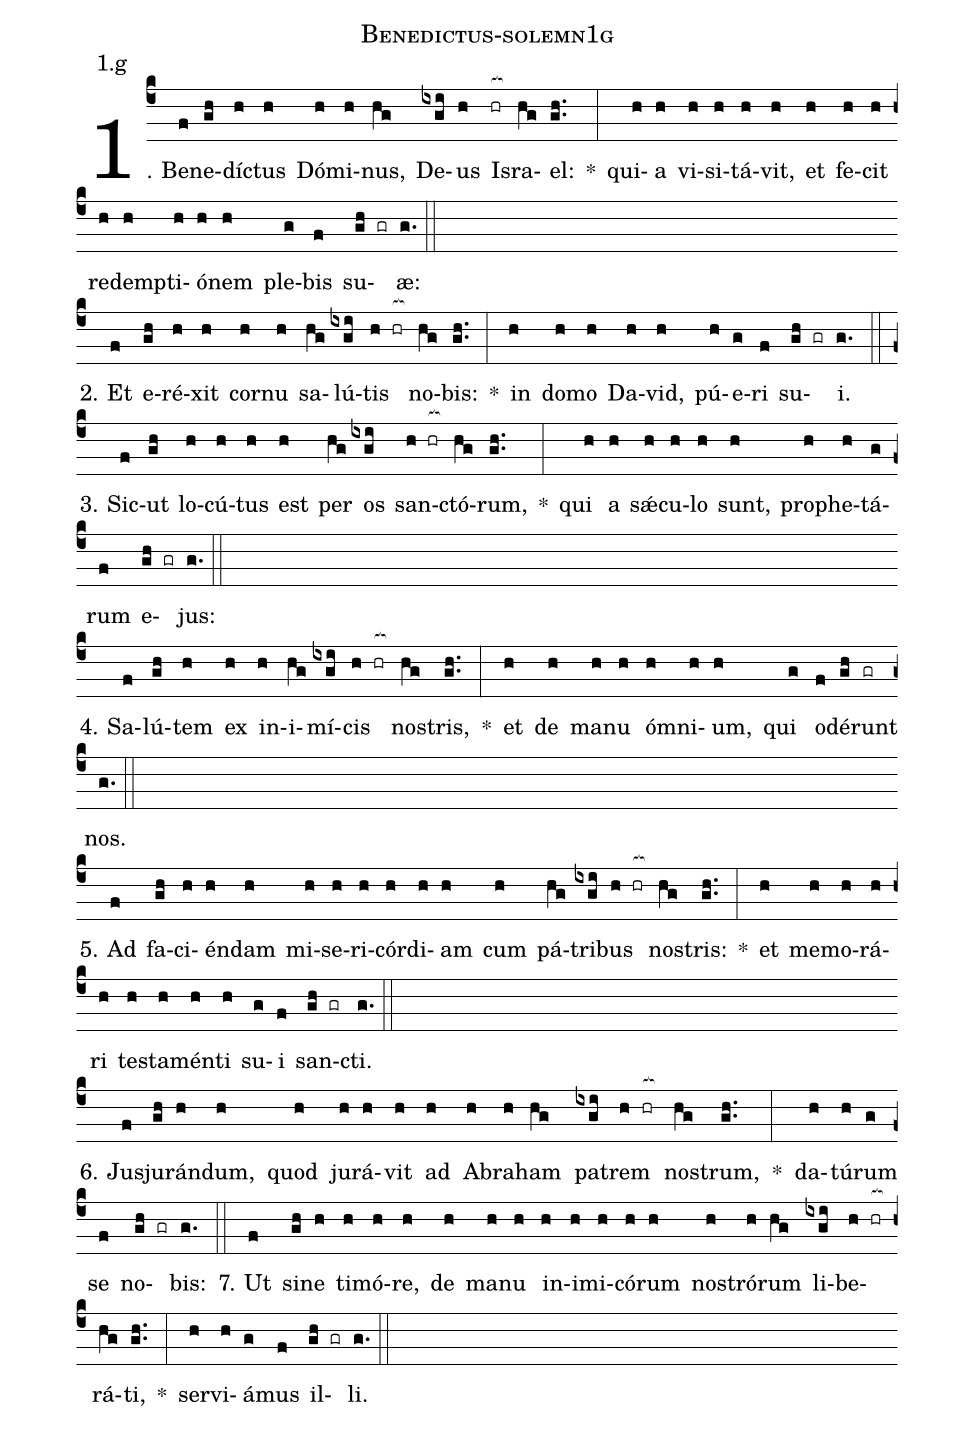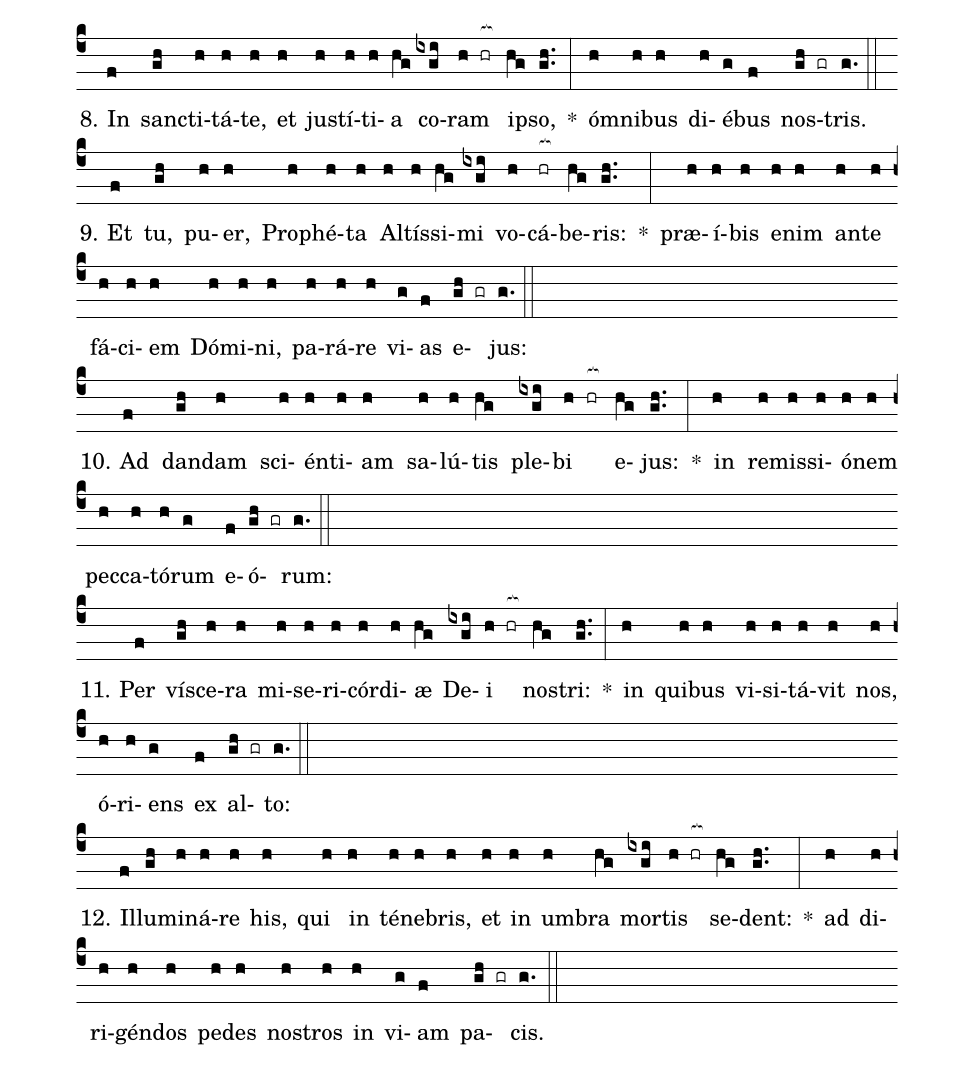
name: Benedictus-solemn1g;
annotation: 1.g;
%%
(c4)1. Be(f)ne(gh)dí(h)ctus(h) Dó(h)mi(h)nus,(hg) De(ixgi)us(h) Is(hr[ocb:1{])ra(hg[ocb:0}])el:(gh..) *(:) qui(h)a(h) vi(h)si(h)tá(h)vit,(h) et(h) fe(h)cit(h) red(h)emp(h)ti(h)ó(h)nem(h) ple(g)bis(f) su(gh gr)æ:(g.) (::) (Z-)
2. Et(f) e(gh)ré(h)xit(h) cor(h)nu(h) sa(hg)lú(ixgi)tis(h hr[ocb:1{]) no(hg[ocb:0}])bis:(gh..) *(:) in(h) do(h)mo(h) Da(h)vid,(h) pú(h)e(g)ri(f) su(gh gr)i.(g.) (::)
3. Sic(f)ut(gh) lo(h)cú(h)tus(h) est(h) per(hg) os(ixgi) san(h hr[ocb:1{])ctó(hg[ocb:0}])rum,(gh..) *(:) qui(h) a(h) sǽ(h)cu(h)lo(h) sunt,(h) pro(h)phe(h)tá(g)rum(f) e(gh gr)jus:(g.) (::) (Z-)
4. Sa(f)lú(gh)tem(h) ex(h) in(h)i(hg)mí(ixgi)cis(h hr[ocb:1{]) nos(hg[ocb:0}])tris,(gh..) *(:) et(h) de(h) ma(h)nu(h) ó(h)mni(h)um,(h) qui(g) o(f)dé(gh)runt(gr) nos.(g.) (::) (Z-)
5. Ad(f) fa(gh)ci(h)én(h)dam(h) mi(h)se(h)ri(h)cór(h)di(h)am(h) cum(h) pá(hg)tri(ixgi)bus(h hr[ocb:1{]) nos(hg[ocb:0}])tris:(gh..) *(:) et(h) me(h)mo(h)rá(h)ri(h) te(h)sta(h)mén(h)ti(h) su(g)i(f) san(gh gr)cti.(g.) (::) (Z-)
6. Ju(f)sju(gh)rán(h)dum,(h) quod(h) ju(h)rá(h)vit(h) ad(h) A(h)bra(h)ham(hg) pa(ixgi)trem(h hr[ocb:1{]) nos(hg[ocb:0}])trum,(gh..) *(:) da(h)tú(h)rum(g) se(f) no(gh gr)bis:(g.) (::)
7. Ut(f) si(gh)ne(h) ti(h)mó(h)re,(h) de(h) ma(h)nu(h) in(h)i(h)mi(h)có(h)rum(h) no(h)stró(h)rum(hg) li(ixgi)be(h hr[ocb:1{])rá(hg[ocb:0}])ti,(gh..) *(:) ser(h)vi(h)á(g)mus(f) il(gh gr)li.(g.) (::) (Z-)
8. In(f) san(gh)cti(h)tá(h)te,(h) et(h) ju(h)stí(h)ti(h)a(hg) co(ixgi)ram(h hr[ocb:1{]) i(hg[ocb:0}])pso,(gh..) *(:) ó(h)mni(h)bus(h) di(h)é(g)bus(f) nos(gh gr)tris.(g.) (::) (Z-)
9. Et(f) tu,(gh) pu(h)er,(h) Pro(h)phé(h)ta(h) Al(h)tís(h)si(hg)mi(ixgi) vo(h)cá(hr[ocb:1{])be(hg[ocb:0}])ris:(gh..) *(:) præ(h)í(h)bis(h) e(h)nim(h) an(h)te(h) fá(h)ci(h)em(h) Dó(h)mi(h)ni,(h) pa(h)rá(h)re(h) vi(g)as(f) e(gh gr)jus:(g.) (::) (Z-)
10. Ad(f) dan(gh)dam(h) sci(h)én(h)ti(h)am(h) sa(h)lú(h)tis(hg) ple(ixgi)bi(h hr[ocb:1{]) e(hg[ocb:0}])jus:(gh..) *(:) in(h) re(h)mis(h)si(h)ó(h)nem(h) pec(h)ca(h)tó(h)rum(g) e(f)ó(gh gr)rum:(g.) (::) (Z-)
11. Per(f) ví(gh)sce(h)ra(h) mi(h)se(h)ri(h)cór(h)di(h)æ(hg) De(ixgi)i(h hr[ocb:1{]) nos(hg[ocb:0}])tri:(gh..) *(:) in(h) qui(h)bus(h) vi(h)si(h)tá(h)vit(h) nos,(h) ó(h)ri(h)ens(g) ex(f) al(gh gr)to:(g.) (::) (Z-)
12. Il(f)lu(gh)mi(h)ná(h)re(h) his,(h) qui(h) in(h) té(h)ne(h)bris,(h) et(h) in(h) um(h)bra(hg) mor(ixgi)tis(h hr[ocb:1{]) se(hg[ocb:0}])dent:(gh..) *(:) ad(h) di(h)ri(h)gén(h)dos(h) pe(h)des(h) no(h)stros(h) in(h) vi(g)am(f) pa(gh gr)cis.(g.) (::) (Z-)
%13. Gló(f)ri(gh)a(h) Pa(hg)tri,(ixgi) et(h) Fí(hr[ocb:1{])li(hg[ocb:0}])o,(gh..) *(:) et(h) Spi(h)rí(h)tu(g)i(f) Sanc(gh gr)to.(g.) (::)
%14. Sic(f)ut(gh) e(h)rat(h) in(h) prin(h)cí(h)pi(h)o,(h) et(hg) nunc,(ixgi) et(h hr[ocb:1{]) sem(hg[ocb:0}])per,(gh..) *(:) et(h) in(h) sǽ(h)cu(h)la(h) sæ(h)cu(h)ló(g)rum.(f) A(gh gr)men.(g.) (::)
